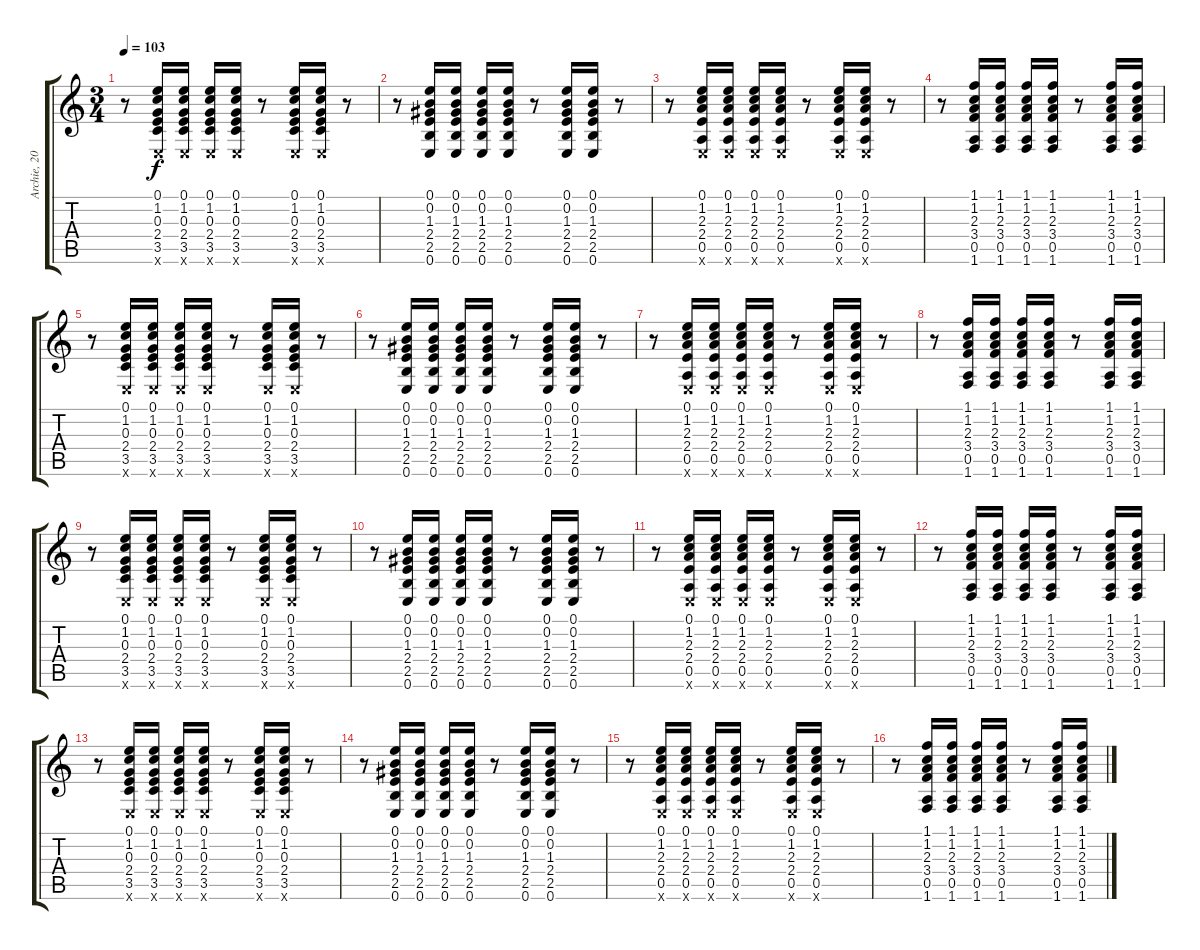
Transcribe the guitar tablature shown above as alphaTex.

\track ("Archie, 2004" "Archie, 20") {instrument acousticguitarsteel}
\staff {score tabs}
\tuning (E4 B3 G3 D3 A2 E2) {hide}
\ts (3 4)
\tempo 103
\clef g2
\ks c
r.8{dy f} (0.1 1.2 0.3 2.4 3.5 0.6{x}).16{volume 6} (0.1 1.2 0.3 2.4 3.5 0.6{x}).16 (0.1 1.2 0.3 2.4 3.5 0.6{x}).16 (0.1 1.2 0.3 2.4 3.5 0.6{x}).16 r.8 (0.1 1.2 0.3 2.4 3.5 0.6{x}).16 (0.1 1.2 0.3 2.4 3.5 0.6{x}).16 r.8 |
r.8 (0.1 0.2 1.3 2.4 2.5 0.6).16 (0.1 0.2 1.3 2.4 2.5 0.6).16 (0.1 0.2 1.3 2.4 2.5 0.6).16 (0.1 0.2 1.3 2.4 2.5 0.6).16 r.8 (0.1 0.2 1.3 2.4 2.5 0.6).16 (0.1 0.2 1.3 2.4 2.5 0.6).16 r.8 |
r.8 (0.1 1.2 2.3 2.4 0.5 0.6{x}).16 (0.1 1.2 2.3 2.4 0.5 0.6{x}).16 (0.1 1.2 2.3 2.4 0.5 0.6{x}).16 (0.1 1.2 2.3 2.4 0.5 0.6{x}).16 r.8 (0.1 1.2 2.3 2.4 0.5 0.6{x}).16 (0.1 1.2 2.3 2.4 0.5 0.6{x}).16 r.8 |
r.8 (1.1 1.2 2.3 3.4 0.5 1.6).16 (1.1 1.2 2.3 3.4 0.5 1.6).16 (1.1 1.2 2.3 3.4 0.5 1.6).16 (1.1 1.2 2.3 3.4 0.5 1.6).16 r.8 (1.1 1.2 2.3 3.4 0.5 1.6).16 (1.1 1.2 2.3 3.4 0.5 1.6).16 |
r.8 (0.1 1.2 0.3 2.4 3.5 0.6{x}).16{volume 6} (0.1 1.2 0.3 2.4 3.5 0.6{x}).16 (0.1 1.2 0.3 2.4 3.5 0.6{x}).16 (0.1 1.2 0.3 2.4 3.5 0.6{x}).16 r.8 (0.1 1.2 0.3 2.4 3.5 0.6{x}).16 (0.1 1.2 0.3 2.4 3.5 0.6{x}).16 r.8 |
r.8 (0.1 0.2 1.3 2.4 2.5 0.6).16 (0.1 0.2 1.3 2.4 2.5 0.6).16 (0.1 0.2 1.3 2.4 2.5 0.6).16 (0.1 0.2 1.3 2.4 2.5 0.6).16 r.8 (0.1 0.2 1.3 2.4 2.5 0.6).16 (0.1 0.2 1.3 2.4 2.5 0.6).16 r.8 |
r.8 (0.1 1.2 2.3 2.4 0.5 0.6{x}).16 (0.1 1.2 2.3 2.4 0.5 0.6{x}).16 (0.1 1.2 2.3 2.4 0.5 0.6{x}).16 (0.1 1.2 2.3 2.4 0.5 0.6{x}).16 r.8 (0.1 1.2 2.3 2.4 0.5 0.6{x}).16 (0.1 1.2 2.3 2.4 0.5 0.6{x}).16 r.8 |
r.8 (1.1 1.2 2.3 3.4 0.5 1.6).16 (1.1 1.2 2.3 3.4 0.5 1.6).16 (1.1 1.2 2.3 3.4 0.5 1.6).16 (1.1 1.2 2.3 3.4 0.5 1.6).16 r.8 (1.1 1.2 2.3 3.4 0.5 1.6).16 (1.1 1.2 2.3 3.4 0.5 1.6).16 |
r.8 (0.1 1.2 0.3 2.4 3.5 0.6{x}).16{volume 9} (0.1 1.2 0.3 2.4 3.5 0.6{x}).16 (0.1 1.2 0.3 2.4 3.5 0.6{x}).16 (0.1 1.2 0.3 2.4 3.5 0.6{x}).16 r.8 (0.1 1.2 0.3 2.4 3.5 0.6{x}).16 (0.1 1.2 0.3 2.4 3.5 0.6{x}).16 r.8 |
r.8 (0.1 0.2 1.3 2.4 2.5 0.6).16 (0.1 0.2 1.3 2.4 2.5 0.6).16 (0.1 0.2 1.3 2.4 2.5 0.6).16 (0.1 0.2 1.3 2.4 2.5 0.6).16 r.8 (0.1 0.2 1.3 2.4 2.5 0.6).16 (0.1 0.2 1.3 2.4 2.5 0.6).16 r.8 |
r.8 (0.1 1.2 2.3 2.4 0.5 0.6{x}).16 (0.1 1.2 2.3 2.4 0.5 0.6{x}).16 (0.1 1.2 2.3 2.4 0.5 0.6{x}).16 (0.1 1.2 2.3 2.4 0.5 0.6{x}).16 r.8 (0.1 1.2 2.3 2.4 0.5 0.6{x}).16 (0.1 1.2 2.3 2.4 0.5 0.6{x}).16 r.8 |
r.8 (1.1 1.2 2.3 3.4 0.5 1.6).16{volume 13} (1.1 1.2 2.3 3.4 0.5 1.6).16 (1.1 1.2 2.3 3.4 0.5 1.6).16 (1.1 1.2 2.3 3.4 0.5 1.6).16 r.8 (1.1 1.2 2.3 3.4 0.5 1.6).16 (1.1 1.2 2.3 3.4 0.5 1.6).16 |
r.8 (0.1 1.2 0.3 2.4 3.5 0.6{x}).16{volume 9} (0.1 1.2 0.3 2.4 3.5 0.6{x}).16 (0.1 1.2 0.3 2.4 3.5 0.6{x}).16 (0.1 1.2 0.3 2.4 3.5 0.6{x}).16 r.8 (0.1 1.2 0.3 2.4 3.5 0.6{x}).16 (0.1 1.2 0.3 2.4 3.5 0.6{x}).16 r.8 |
r.8 (0.1 0.2 1.3 2.4 2.5 0.6).16 (0.1 0.2 1.3 2.4 2.5 0.6).16 (0.1 0.2 1.3 2.4 2.5 0.6).16 (0.1 0.2 1.3 2.4 2.5 0.6).16 r.8 (0.1 0.2 1.3 2.4 2.5 0.6).16 (0.1 0.2 1.3 2.4 2.5 0.6).16 r.8 |
r.8 (0.1 1.2 2.3 2.4 0.5 0.6{x}).16 (0.1 1.2 2.3 2.4 0.5 0.6{x}).16 (0.1 1.2 2.3 2.4 0.5 0.6{x}).16 (0.1 1.2 2.3 2.4 0.5 0.6{x}).16 r.8 (0.1 1.2 2.3 2.4 0.5 0.6{x}).16 (0.1 1.2 2.3 2.4 0.5 0.6{x}).16 r.8 |
r.8 (1.1 1.2 2.3 3.4 0.5 1.6).16{volume 6} (1.1 1.2 2.3 3.4 0.5 1.6).16 (1.1 1.2 2.3 3.4 0.5 1.6).16 (1.1 1.2 2.3 3.4 0.5 1.6).16 r.8 (1.1 1.2 2.3 3.4 0.5 1.6).16 (1.1 1.2 2.3 3.4 0.5 1.6).16
